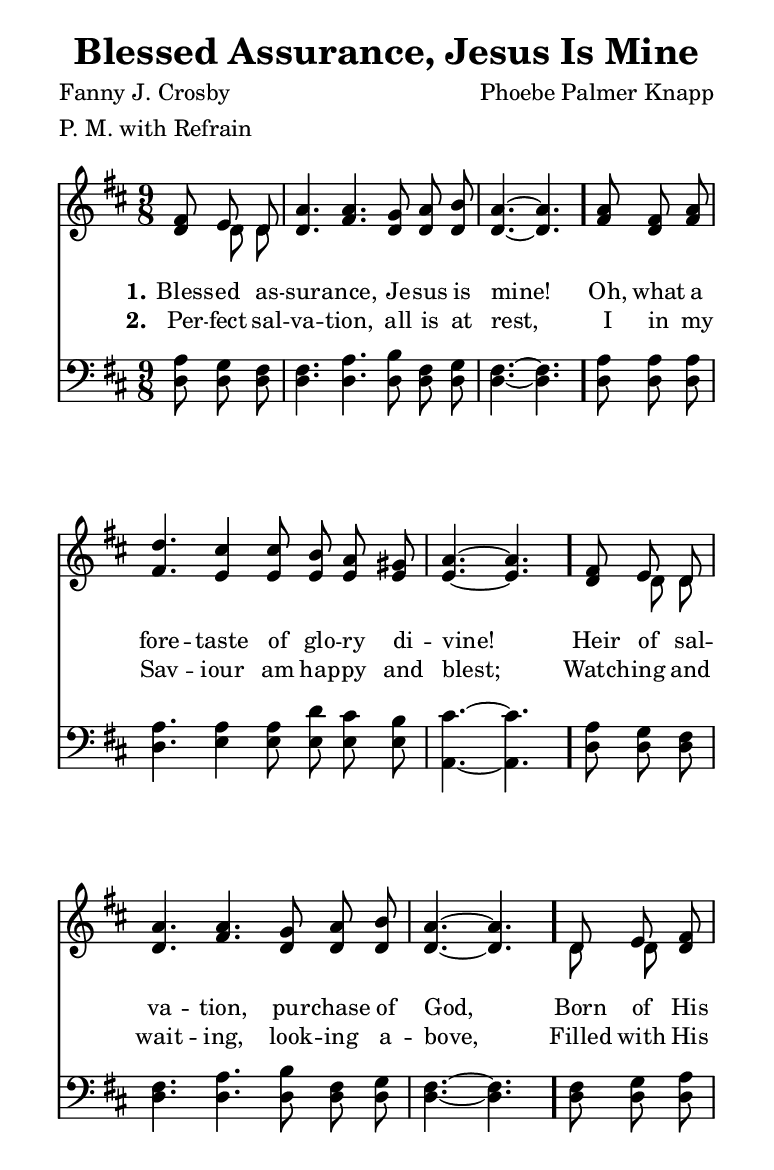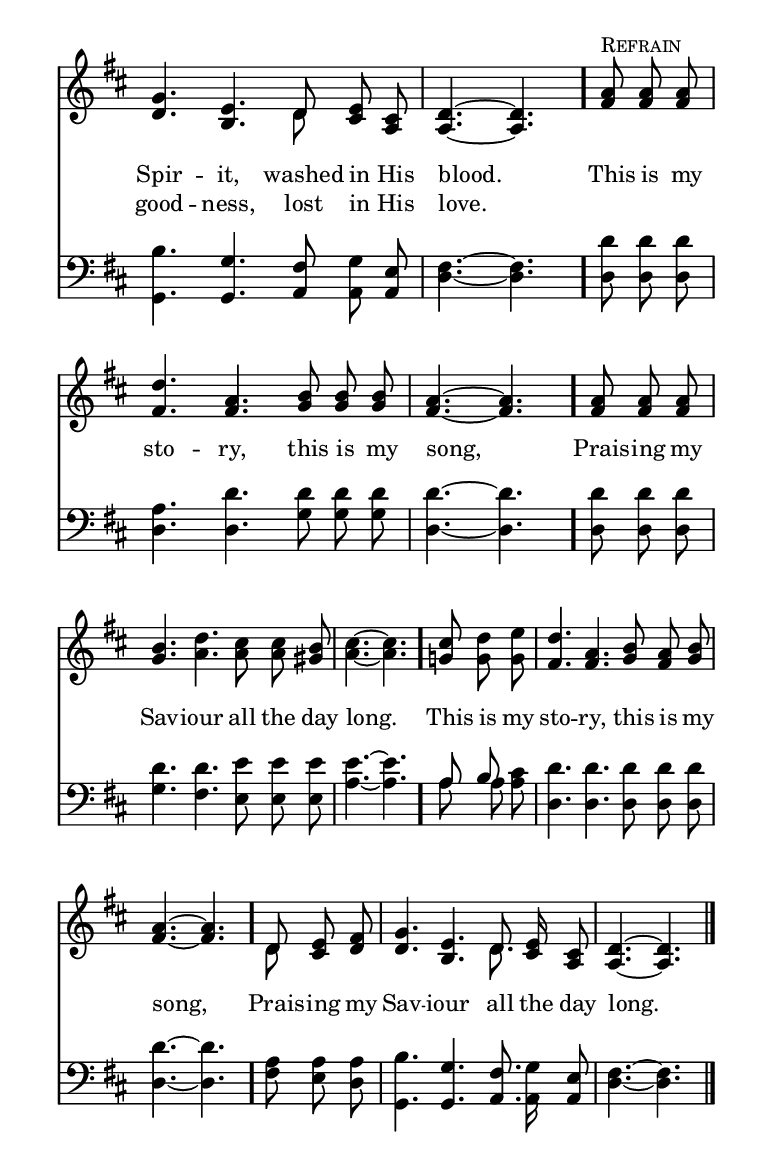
\include "common/global.ily"
\paper {
  \include "common/paper.ily"
}

\header{
  hymnnumber = "149"
  title = "Blessed Assurance, Jesus Is Mine"
  tunename = ""
  meter = "P. M. with Refrain"
  poet = "Fanny J. Crosby" % see https://hymnary.org/text/blessed_assurance_jesus_is_mine
  composer = "Phoebe Palmer Knapp" % see https://hymnary.org/tune/blessed_assurance_jesus_is_mine_knapp
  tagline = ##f
}

global = {
  \include "common/overrides.ily"
  \override Staff.TimeSignature.style = #'numbered
  \time 9/8
  \override Score.MetronomeMark.transparent = ##t % hide all fermata changes too
  \tempo 8=160
  \key d \major
  \partial 4.
  \autoBeamOff
}

notesSoprano = {
\global
\relative c' {

  fis8 e d | a'4. a g8 a b | a4. ~ a4.
  a8 fis a | d4. cis4 cis8 b a gis | a4. ~ a4.
  fis8 e d | a'4. a g8 a b | a4. ~ a4.
  d,8 e fis | g4. e d8 e cis | d4. ~ d4.

  << s^\markup { \small \caps "Refrain" }
  { a'8 a a | d4. a } >> b8 b b | a4. ~ a4.
  a8 a a | b4. d cis8 cis b | cis4. ~ cis4.
  cis8 d e | d4. a4. b8 a b | a4. ~ a4.
  d,8 e fis | g4. e d8. e16 cis8 | d4. ~ d4.

  \bar "|."

}
}

notesAlto = {
\global
\relative e' {

  d8 d d | d4. fis d8 d d | d4. ~ d4.
  fis8 d fis | fis4. e4 e8 e e e | e4. ~ e4.
  d8 d d | d4. fis d8 d d | d4. ~ d4.
  d8 d d | d4. b4. d8 cis a | a4. ~ a4.

  fis'8 fis fis | fis4. fis4. g8 g g | fis4. ~ fis4.
  fis8 fis fis | g4. a4. a8 a gis | a4. ~ a4.
  g!8 g g | fis4. fis g8 fis g | fis4. ~ fis4.
  d8 cis d | d4. b4. d8. cis16 a8 | a4. ~ a4.

}
}

notesTenor = {
\global
\relative a {

  a8 g fis | fis4. a4. b8 fis g | fis4. ~ fis4.
  a8 a a | a4. a4 a8 d cis b | cis4. ~ cis4.
  a8 g fis | fis4. a4. b8 fis g | fis4. ~ fis4.
  fis8 g a | b4. g fis8 g e | fis4. ~ fis4.

  d'8 d d | a4. d d8 d d | d4. ~ d4.
  d8 d d | d4. d e8 e e | e4. ~ e4.
  a,8 b cis | d4. d d8 d d | d4. ~ d4.
  a8 a a | b4. g fis8. g16 e8 | fis4. ~ fis4.

}
}

notesBass = {
\global
\relative f {

  d8 d d | d4. d d8 d d | d4. ~ d4.
  d8 d d | d4. e4 e8 e e e | a,4. ~ a4.
  d8 d d | d4. d d8 d d | d4. ~ d4.
  d8 d d | g,4. g a8 a a | d4. ~ d4.

  d8 d d | d4. d  g8 g g | d4. ~ d4.
  d8 d d g4. fis e8 e e | a4. ~ a4.
  a8 a a | d,4. d d8 d d | d4. ~ d4.
  fis8 e d | g,4. g a8. a16 a8 | d4. ~ d4.

}
}

Refrain = \lyricmode {

This is my sto -- ry, this is my song, \bar "."
Prais -- ing my Sav -- iour all the day long. \bar "."
This is my sto -- ry, this is my song, \bar "."
Prais -- ing my Sav -- iour all the day long. \bar "."

}

wordsA = \lyricmode {
\set stanza = "1."

Bless -- ed as -- sur -- ance, Je -- sus is mine! \bar "."
Oh, what a fore -- taste of glo -- ry di -- vine! \bar "."
Heir of sal -- va -- tion, pur -- chase of God, \bar "."
Born of His Spir -- it, washed in His blood. \bar "."

\Refrain

}

wordsB = \lyricmode {
\set stanza = "2."

Per -- fect sal -- va -- tion, all is at rest,
I in my Sav -- iour am hap -- py and blest;
Watch -- ing and wait -- ing, look -- ing a -- bove,
Filled with His good -- ness, lost in His love.

}

\score {
  \context ChoirStaff <<
    \context Staff = upper <<
      \set Staff.autoBeaming = ##f
      \set ChoirStaff.systemStartDelimiter = #'SystemStartBar
      \set ChoirStaff.printPartCombineTexts = ##f
      \partcombine #'(2 . 11) \notesSoprano \notesAlto
      \context NullVoice = sopranos { \voiceOne << \notesSoprano >> }
      \context Lyrics = one   \lyricsto sopranos \wordsA
      \context Lyrics = two   \lyricsto sopranos \wordsB
    >>
    \context Staff = men <<
      \set Staff.autoBeaming = ##f
      \clef bass
      \set ChoirStaff.printPartCombineTexts = ##f
      \partcombine #'(2 . 11) \notesTenor \notesBass
    >>
  >>
  \layout {
    \include "common/layout.ily"
  }
  #(cond ((ly:get-option 'eog-midi-permitted) #{ \midi{
    \include "common/midi.ily"
  } #}))
}

\version "2.19.49"  % necessary for upgrading to future LilyPond versions.

% vi:set et ts=2 sw=2 ai nocindent syntax=lilypond:
